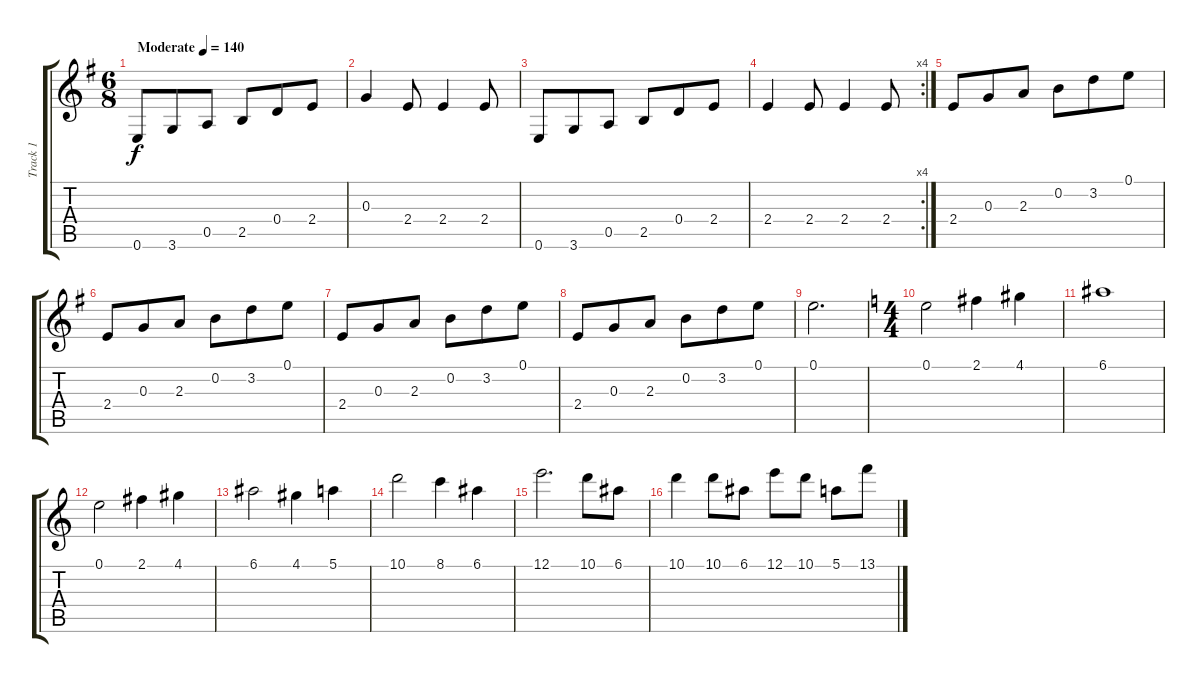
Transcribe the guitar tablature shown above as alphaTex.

\track ("Track 1" "Track 1") {mute instrument acousticguitarsteel}
\staff {score tabs}
\tuning (E4 B3 G3 D3 A2 E2) {hide}
\ts (6 8)
\tempo (140 "Moderate")
\clef g2
\ks eminor
0.6.8{dy f instrument acousticguitarsteel} 3.6.8 0.5.8 2.5.8 0.4.8 2.4.8 |
0.3.4 2.4.8 2.4.4 2.4.8 |
0.6.8 3.6.8 0.5.8 2.5.8 0.4.8 2.4.8 |
\rc 4
2.4.4 2.4.8 2.4.4 2.4.8 |
2.4.8 0.3.8 2.3.8 0.2.8 3.2.8 0.1.8 |
2.4.8 0.3.8 2.3.8 0.2.8 3.2.8 0.1.8 |
2.4.8 0.3.8 2.3.8 0.2.8 3.2.8 0.1.8 |
2.4.8 0.3.8 2.3.8 0.2.8 3.2.8 0.1.8 |
0.1.2{d} |
\ts (4 4)
\ks aminor
0.1.2 2.1.4 4.1.4 |
6.1.1 |
0.1.2 2.1.4 4.1.4 |
6.1.2 4.1.4 5.1.4 |
10.1.2 8.1.4 6.1.4 |
12.1.2{d} 10.1.8 6.1.8 |
10.1.4 10.1.8 6.1.8 12.1.8 10.1.8 5.1.8 13.1.8
